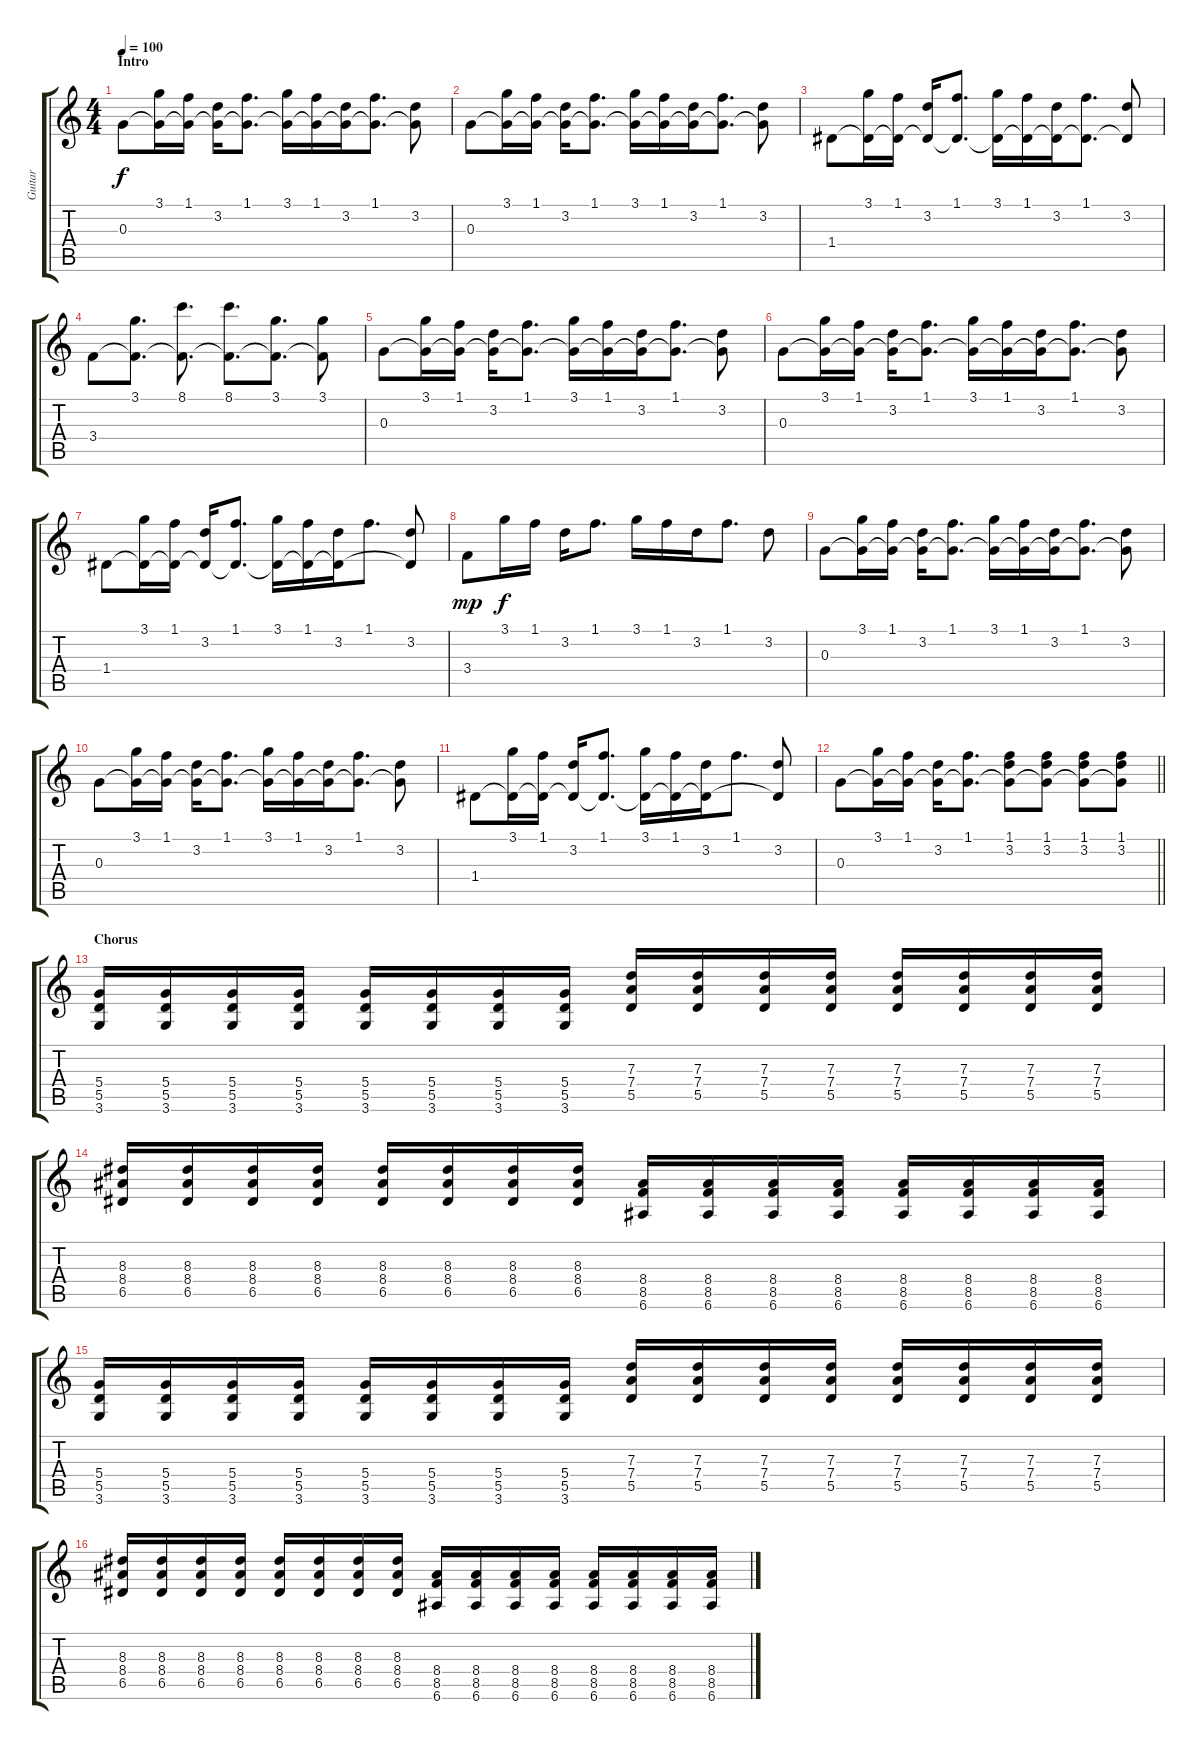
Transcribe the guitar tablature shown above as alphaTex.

\track ("Guitar" "Guitar") {instrument distortionguitar}
\staff {score tabs}
\tuning (E4 B3 G3 D3 A2 E2) {hide}
\ts (4 4)
\section ("" "Intro")
\tempo 100
\clef g2
\ks c
0.3.8{dy f volume 16 instrument distortionguitar} (3.1 0.3{t}).16 (1.1 0.3{t}).16 (3.2 0.3{t}).16 (1.1 0.3{t}).8{d} (3.1 0.3{t}).16 (1.1 0.3{t}).16 (3.2 0.3{t}).16 (1.1 0.3{t}).8{d} (3.2 0.3{t}).8 |
0.3.8 (3.1 0.3{t}).16 (1.1 0.3{t}).16 (3.2 0.3{t}).16 (1.1 0.3{t}).8{d} (3.1 0.3{t}).16 (1.1 0.3{t}).16 (3.2 0.3{t}).16 (1.1 0.3{t}).8{d} (3.2 0.3{t}).8 |
1.4.8 (3.1 1.4{t}).16 (1.1 1.4{t}).16 (3.2 1.4{t}).16 (1.1 1.4{t}).8{d} (3.1 1.4{t}).16 (1.1 1.4{t}).16 (3.2 1.4{t}).16 (1.1 1.4{t}).8{d} (3.2 1.4{t}).8 |
3.4.8 (3.1 3.4{t}).8{d} (8.1 3.4{t}).8{d} (8.1 3.4{t}).8{d} (3.1 3.4{t}).8{d} (3.1 3.4{t}).8 |
0.3.8 (3.1 0.3{t}).16 (1.1 0.3{t}).16 (3.2 0.3{t}).16 (1.1 0.3{t}).8{d} (3.1 0.3{t}).16 (1.1 0.3{t}).16 (3.2 0.3{t}).16 (1.1 0.3{t}).8{d} (3.2 0.3{t}).8 |
0.3.8 (3.1 0.3{t}).16 (1.1 0.3{t}).16 (3.2 0.3{t}).16 (1.1 0.3{t}).8{d} (3.1 0.3{t}).16 (1.1 0.3{t}).16 (3.2 0.3{t}).16 (1.1 0.3{t}).8{d} (3.2 0.3{t}).8 |
1.4.8 (3.1 1.4{t}).16 (1.1 1.4{t}).16 (3.2 1.4{t}).16 (1.1 1.4{t}).8{d} (3.1 1.4{t}).16 (1.1 1.4{t}).16 (3.2 1.4{t}).16 1.1.8{d} (3.2 1.4{t}).8 |
3.4.8{dy mp} 3.1.16{dy f} 1.1.16 3.2.16 1.1.8{d} 3.1.16 1.1.16 3.2.16 1.1.8{d} 3.2.8 |
0.3.8 (3.1 0.3{t}).16 (1.1 0.3{t}).16 (3.2 0.3{t}).16 (1.1 0.3{t}).8{d} (3.1 0.3{t}).16 (1.1 0.3{t}).16 (3.2 0.3{t}).16 (1.1 0.3{t}).8{d} (3.2 0.3{t}).8 |
0.3.8 (3.1 0.3{t}).16 (1.1 0.3{t}).16 (3.2 0.3{t}).16 (1.1 0.3{t}).8{d} (3.1 0.3{t}).16 (1.1 0.3{t}).16 (3.2 0.3{t}).16 (1.1 0.3{t}).8{d} (3.2 0.3{t}).8 |
1.4.8 (3.1 1.4{t}).16 (1.1 1.4{t}).16 (3.2 1.4{t}).16 (1.1 1.4{t}).8{d} (3.1 1.4{t}).16 (1.1 1.4{t}).16 (3.2 1.4{t}).16 1.1.8{d} (3.2 1.4{t}).8 |
\barLineRight lightlight
0.3.8 (3.1 0.3{t}).16 (1.1 0.3{t}).16 (3.2 0.3{t}).16 (1.1 0.3{t}).8{d} (1.1 3.2 0.3{t}).8{instrument distortionguitar} (1.1 3.2 0.3{t}).8 (1.1 3.2 0.3{t}).8 (1.1 3.2 0.3{t}).8 |
\section ("" "Chorus")
(5.4 5.5 3.6).16{volume 11} (5.4 5.5 3.6).16 (5.4 5.5 3.6).16 (5.4 5.5 3.6).16 (5.4 5.5 3.6).16 (5.4 5.5 3.6).16 (5.4 5.5 3.6).16 (5.4 5.5 3.6).16 (7.3 7.4 5.5).16 (7.3 7.4 5.5).16 (7.3 7.4 5.5).16 (7.3 7.4 5.5).16 (7.3 7.4 5.5).16 (7.3 7.4 5.5).16 (7.3 7.4 5.5).16 (7.3 7.4 5.5).16 |
(8.3 8.4 6.5).16 (8.3 8.4 6.5).16 (8.3 8.4 6.5).16 (8.3 8.4 6.5).16 (8.3 8.4 6.5).16 (8.3 8.4 6.5).16 (8.3 8.4 6.5).16 (8.3 8.4 6.5).16 (8.4 8.5 6.6).16 (8.4 8.5 6.6).16 (8.4 8.5 6.6).16 (8.4 8.5 6.6).16 (8.4 8.5 6.6).16 (8.4 8.5 6.6).16 (8.4 8.5 6.6).16 (8.4 8.5 6.6).16 |
(5.4 5.5 3.6).16 (5.4 5.5 3.6).16 (5.4 5.5 3.6).16 (5.4 5.5 3.6).16 (5.4 5.5 3.6).16 (5.4 5.5 3.6).16 (5.4 5.5 3.6).16 (5.4 5.5 3.6).16 (7.3 7.4 5.5).16 (7.3 7.4 5.5).16 (7.3 7.4 5.5).16 (7.3 7.4 5.5).16 (7.3 7.4 5.5).16 (7.3 7.4 5.5).16 (7.3 7.4 5.5).16 (7.3 7.4 5.5).16 |
(8.3 8.4 6.5).16 (8.3 8.4 6.5).16 (8.3 8.4 6.5).16 (8.3 8.4 6.5).16 (8.3 8.4 6.5).16 (8.3 8.4 6.5).16 (8.3 8.4 6.5).16 (8.3 8.4 6.5).16 (8.4 8.5 6.6).16 (8.4 8.5 6.6).16 (8.4 8.5 6.6).16 (8.4 8.5 6.6).16 (8.4 8.5 6.6).16 (8.4 8.5 6.6).16 (8.4 8.5 6.6).16 (8.4 8.5 6.6).16
